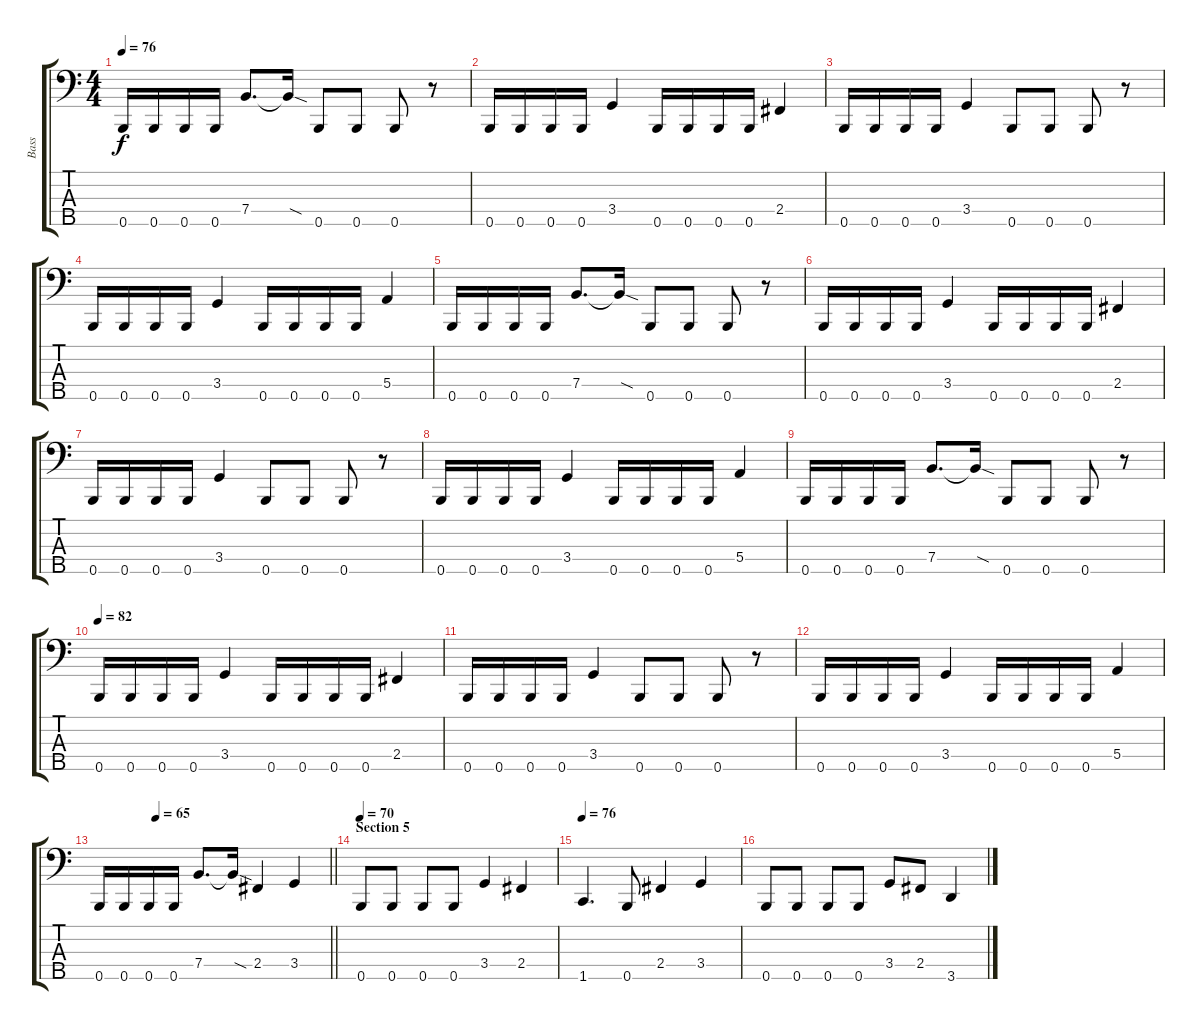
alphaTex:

\track ("Bass" "Bass") {instrument electricbasspick}
\staff {score tabs}
\tuning (G2 D2 A1 E1 B0) {hide}
\ts (4 4)
\tempo 76
\clef f4
\ks c
0.5.16{dy f} 0.5.16 0.5.16 0.5.16 7.4.8{d} 7.4{sod t}.16 0.5.8 0.5.8 0.5.8 r.8 |
0.5.16 0.5.16 0.5.16 0.5.16 3.4.4 0.5.16 0.5.16 0.5.16 0.5.16 2.4.4 |
0.5.16 0.5.16 0.5.16 0.5.16 3.4.4 0.5.8 0.5.8 0.5.8 r.8 |
0.5.16 0.5.16 0.5.16 0.5.16 3.4.4 0.5.16 0.5.16 0.5.16 0.5.16 5.4.4 |
0.5.16 0.5.16 0.5.16 0.5.16 7.4.8{d} 7.4{sod t}.16 0.5.8 0.5.8 0.5.8 r.8 |
0.5.16 0.5.16 0.5.16 0.5.16 3.4.4 0.5.16 0.5.16 0.5.16 0.5.16 2.4.4 |
0.5.16 0.5.16 0.5.16 0.5.16 3.4.4 0.5.8 0.5.8 0.5.8 r.8 |
0.5.16 0.5.16 0.5.16 0.5.16 3.4.4 0.5.16 0.5.16 0.5.16 0.5.16 5.4.4 |
0.5.16 0.5.16 0.5.16 0.5.16 7.4.8{d} 7.4{sod t}.16 0.5.8 0.5.8 0.5.8 r.8 |
\tempo 82
0.5.16 0.5.16 0.5.16 0.5.16 3.4.4 0.5.16 0.5.16 0.5.16 0.5.16 2.4.4 |
0.5.16 0.5.16 0.5.16 0.5.16 3.4.4 0.5.8 0.5.8 0.5.8 r.8 |
0.5.16 0.5.16 0.5.16 0.5.16 3.4.4 0.5.16 0.5.16 0.5.16 0.5.16 5.4.4 |
\tempo (65 0.25)
\barLineRight lightlight
0.5.16 0.5.16 0.5.16 0.5.16 7.4.8{d} 7.4{sod t}.16 2.4.4 3.4.4 |
\section ("" "Section 5")
\tempo 70
0.5.8 0.5.8 0.5.8 0.5.8 3.4.4 2.4.4 |
\tempo 76
1.5.4{d} 0.5.8 2.4.4 3.4.4 |
0.5.8 0.5.8 0.5.8 0.5.8 3.4.8 2.4.8 3.5.4
